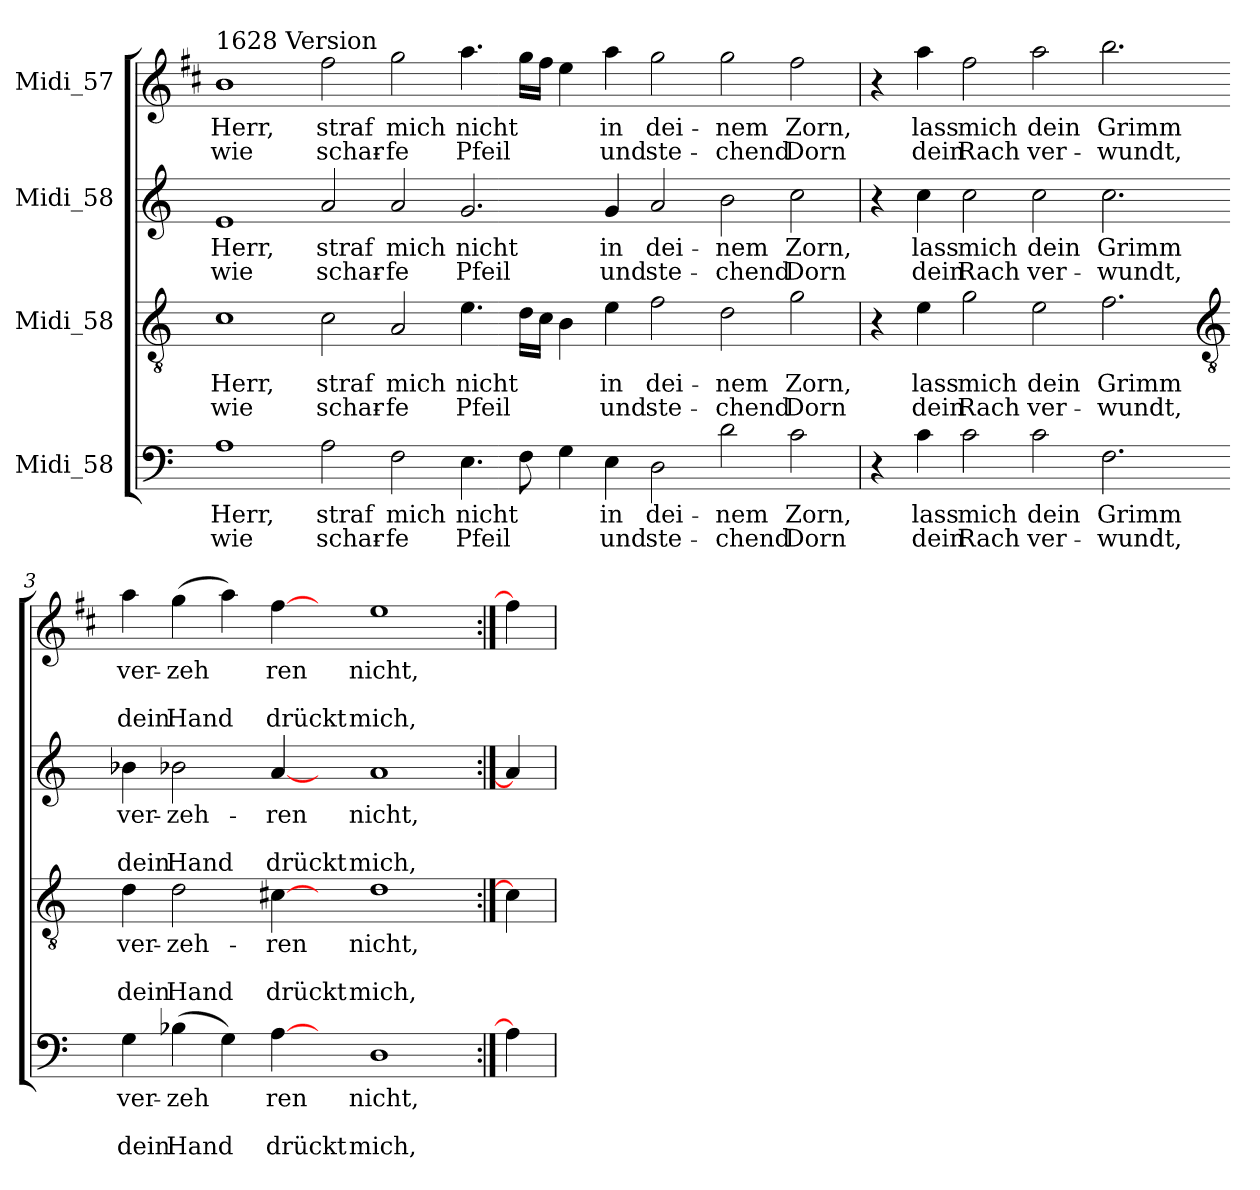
**kern	**text	**text	**text	**kern	**text	**text	**text	**kern	**text	**text	**text	**kern	**text	**text	**text
*part4	*part4	*part4	*part4	*part3	*part3	*part3	*part3	*part2	*part2	*part2	*part2	*part1	*part1	*part1	*part1
*staff4	*staff4	*staff4	*staff4	*staff3	*staff3	*staff3	*staff3	*staff2	*staff2	*staff2	*staff2	*staff1	*staff1	*staff1	*staff1
*I"Midi_58	*	*	*	*I"Midi_58	*	*	*	*I"Midi_58	*	*	*	*I"Midi_57	*	*	*
*clefF4	*	*	*	*clefGv2	*	*	*	*clefG2	*	*	*	*clefG2	*	*	*
*	*	*	*	*	*	*	*	*	*	*	*	*ITrd1c2	*	*	*
*k[]	*	*	*	*k[]	*	*	*	*k[]	*	*	*	*k[]	*	*	*
*C:	*	*	*	*C:	*	*	*	*C:	*	*	*	*C:	*	*	*
=1	=1	=1	=1	=1	=1	=1	=1	=1	=1	=1	=1	=1	=1	=1	=1
!	!	!	!	!	!	!	!	!	!	!	!	!LO:TX:a:t=1628 Version	!	!	!
!	!LO:LY:b	!LO:LY:b	!	!	!LO:LY:b	!LO:LY:b	!	!	!LO:LY:b	!LO:LY:b	!	!	!LO:LY:b	!LO:LY:b	!
1A	Herr,	wie	.	1c	Herr,	wie	.	1e	Herr,	wie	.	1a	Herr,	wie	.
!	!LO:LY:b	!LO:LY:b	!	!	!LO:LY:b	!LO:LY:b	!	!	!LO:LY:b	!LO:LY:b	!	!	!LO:LY:b	!LO:LY:b	!
2A	straf	schar-	.	2c	straf	schar-	.	2a	straf	schar-	.	2ee	straf	schar-	.
!	!LO:LY:b	!LO:LY:b	!	!	!LO:LY:b	!LO:LY:b	!	!	!LO:LY:b	!LO:LY:b	!	!	!LO:LY:b	!LO:LY:b	!
2F	-mich	fe	.	2A	-mich	fe	.	2a	-mich	fe	.	2ff	-mich	fe	.
!	!LO:LY:b	!LO:LY:b	!	!	!LO:LY:b	!LO:LY:b	!	!	!LO:LY:b	!LO:LY:b	!	!	!LO:LY:b	!LO:LY:b	!
4.E	nicht	Pfeil	.	4.e	nicht	Pfeil	.	2.g	nicht	Pfeil	.	4.gg	nicht	Pfeil	.
8F	.	.	.	16dLL	.	.	.	.	.	.	.	16ffLL	.	.	.
.	.	.	.	16cJJ	.	.	.	.	.	.	.	16eeJJ	.	.	.
4G	.	.	.	4B	.	.	.	.	.	.	.	4dd	.	.	.
!	!LO:LY:b	!LO:LY:b	!	!	!LO:LY:b	!LO:LY:b	!	!	!LO:LY:b	!LO:LY:b	!	!	!LO:LY:b	!LO:LY:b	!
4E	in	und	.	4e	in	und	.	4g	in	und	.	4gg	in	und	.
!	!LO:LY:b	!LO:LY:b	!	!	!LO:LY:b	!LO:LY:b	!	!	!LO:LY:b	!LO:LY:b	!	!	!LO:LY:b	!LO:LY:b	!
2D	dei-	-ste-	.	2f	dei-	-ste-	.	2a	dei-	-ste-	.	2ff	dei-	-ste-	.
!	!LO:LY:b	!LO:LY:b	!	!	!LO:LY:b	!LO:LY:b	!	!	!LO:LY:b	!LO:LY:b	!	!	!LO:LY:b	!LO:LY:b	!
2d	-nem	chend	.	2d	-nem	chend	.	2b	-nem	chend	.	2ff	-nem	chend	.
!	!LO:LY:b	!LO:LY:b	!	!	!LO:LY:b	!LO:LY:b	!	!	!LO:LY:b	!LO:LY:b	!	!	!LO:LY:b	!LO:LY:b	!
2c	Zorn,	Dorn	.	2g	Zorn,	Dorn	.	2cc	Zorn,	Dorn	.	2ee	Zorn,	Dorn	.
=2	=2	=2	=2	=2	=2	=2	=2	=2	=2	=2	=2	=2	=2	=2	=2
4r	.	.	.	4r	.	.	.	4r	.	.	.	4r	.	.	.
!	!LO:LY:b	!LO:LY:b	!	!	!LO:LY:b	!LO:LY:b	!	!	!LO:LY:b	!LO:LY:b	!	!	!LO:LY:b	!LO:LY:b	!
4c	lass	dein	.	4e	lass	dein	.	4cc	lass	dein	.	4gg	lass	dein	.
!	!LO:LY:b	!LO:LY:b	!	!	!LO:LY:b	!LO:LY:b	!	!	!LO:LY:b	!LO:LY:b	!	!	!LO:LY:b	!LO:LY:b	!
2c	mich	Rach	.	2g	mich	Rach	.	2cc	mich	Rach	.	2ee	mich	Rach	.
!	!LO:LY:b	!LO:LY:b	!	!	!LO:LY:b	!LO:LY:b	!	!	!LO:LY:b	!LO:LY:b	!	!	!LO:LY:b	!LO:LY:b	!
2c	dein	ver-	.	2e	dein	ver-	.	2cc	dein	ver-	.	2gg	dein	ver-	.
!	!LO:LY:b	!LO:LY:b	!	!	!LO:LY:b	!LO:LY:b	!	!	!LO:LY:b	!LO:LY:b	!	!	!LO:LY:b	!LO:LY:b	!
2.F	-Grimm	wundt,	.	2.f	-Grimm	wundt,	.	2.cc	-Grimm	wundt,	.	2.aa	-Grimm	wundt,	.
!!LO:LB:g=z
=3-	=3-	=3-	=3-	=3-	=3-	=3-	=3-	=3-	=3-	=3-	=3-	=3-	=3-	=3-	=3-
*	*	*	*	*clefGv2	*	*	*	*	*	*	*	*	*	*	*
!	!LO:LY:b	!	!LO:LY:b	!	!LO:LY:b	!	!LO:LY:b	!	!LO:LY:b	!	!LO:LY:b	!	!LO:LY:b	!	!LO:LY:b
4G	ver-	.	-dein	4d	ver-	.	-dein	4b-X	ver-	.	-dein	4gg	ver-	.	-dein
!	!LO:LY:b	!	!LO:LY:b	!	!LO:LY:b	!	!LO:LY:b	!	!LO:LY:b	!	!LO:LY:b	!	!LO:LY:b	!	!LO:LY:b
(>4B-X	zeh	.	Hand	2d	zeh-	.	-Hand	2b-X	zeh-	.	-Hand	(>4ff	zeh	.	Hand
4G)	.	.	.	.	.	.	.	.	.	.	.	4gg)	.	.	.
!	!LO:LY:b	!	!LO:LY:b	!	!LO:LY:b	!	!LO:LY:b	!	!LO:LY:b	!	!LO:LY:b	!	!LO:LY:b	!	!LO:LY:b
[4A	ren	.	drückt	[4c#X	ren	.	drückt	[4a	ren	.	drückt	[4ee	ren	.	drückt
4ryy	.	.	.	4ryy	.	.	.	4ryy	.	.	.	4ryy	.	.	.
!	!LO:LY:b	!	!LO:LY:b	!	!LO:LY:b	!	!LO:LY:b	!	!LO:LY:b	!	!LO:LY:b	!	!LO:LY:b	!	!LO:LY:b
1D	nicht,	.	mich,	1d	nicht,	.	mich,	1a	nicht,	.	mich,	1dd	nicht,	.	mich,
=4:|!	=4:|!	=4:|!	=4:|!	=4:|!	=4:|!	=4:|!	=4:|!	=4:|!	=4:|!	=4:|!	=4:|!	=4:|!	=4:|!	=4:|!	=4:|!
4A]	.	.	.	4c#]	.	.	.	4a]	.	.	.	4ee]	.	.	.
=	=	=	=	=	=	=	=	=	=	=	=	=	=	=	=
*-	*-	*-	*-	*-	*-	*-	*-	*-	*-	*-	*-	*-	*-	*-	*-
